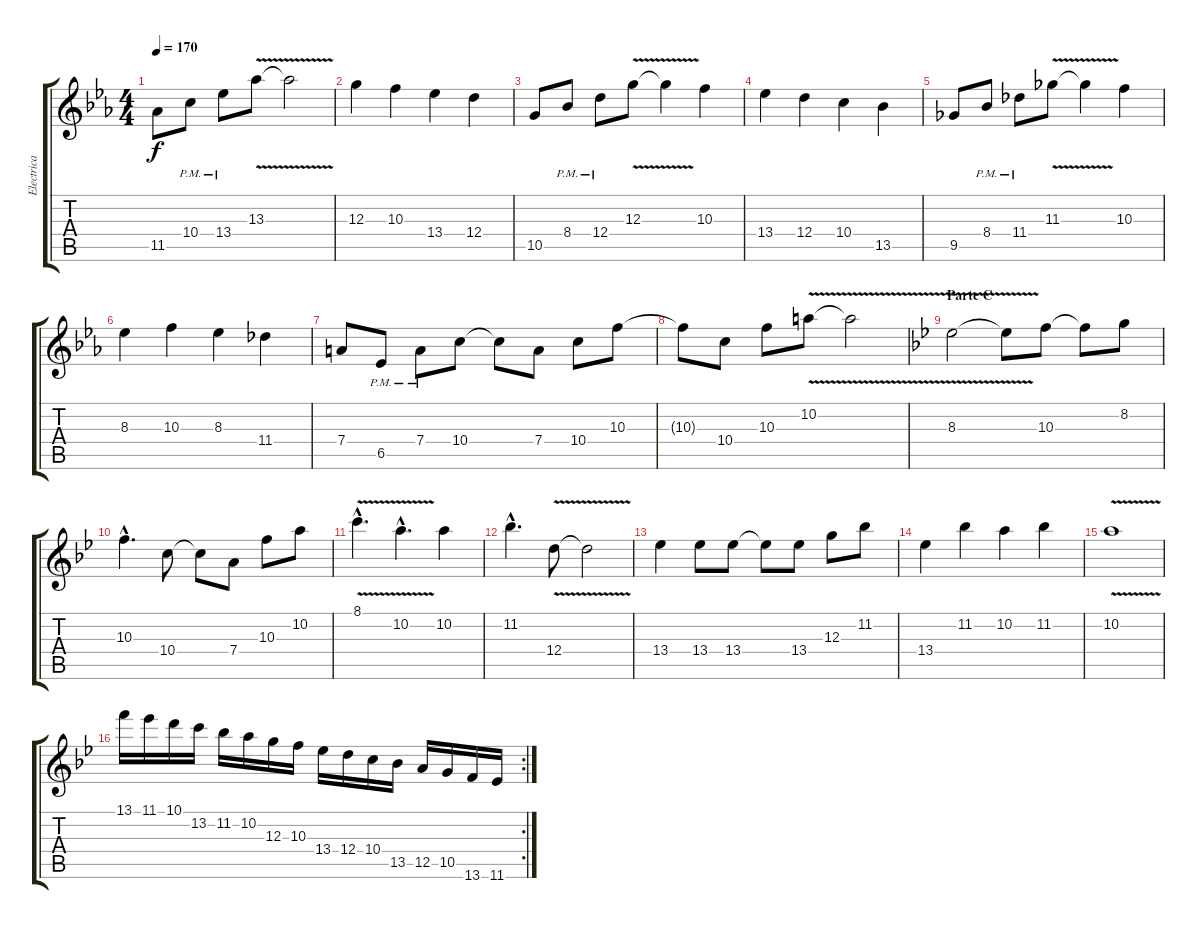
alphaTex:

\track ("Electrica 1" "Electrica ") {instrument distortionguitar}
\staff {score tabs}
\tuning (E4 B3 G3 D3 A2 E2) {hide}
\ts (4 4)
\tempo 170
\clef g2
\ks cminor
11.5.8{dy f} 10.4{pm}.8 13.4{pm}.8 13.3{v}.8 13.3{t}.2 |
12.3.4 10.3.4 13.4.4 12.4.4 |
10.5.8 8.4{pm}.8 12.4{pm}.8 12.3{v}.8 12.3{t}.4 10.3.4 |
13.4.4 12.4.4 10.4.4 13.5.4 |
9.5.8 8.4{pm}.8 11.4{pm}.8 11.3{v}.8 11.3{t}.4 10.3.4 |
8.3.4 10.3.4 8.3.4 11.4.4 |
7.4.8 6.5{pm}.8 7.4{pm}.8 10.4.8 10.4{t}.8 7.4.8 10.4.8 10.3.8 |
10.3{t}.8 10.4.8 10.3.8 10.2{v}.8 10.2{t}.2 |
\section ("" "Parte C")
\ks gminor
8.3{v}.2 8.3{t}.8 10.3.8 10.3{t}.8 8.2.8 |
10.3{hac}.4{d} 10.4.8 10.4{t}.8 7.4.8 10.3.8 10.2.8 |
8.1{v hac}.4{d} 10.2{v hac}.4{d} 10.2.4 |
11.2{hac}.4{d} 12.4{v}.8 12.4{t}.2 |
13.4.4 13.4.8 13.4.8 13.4{t}.8 13.4.8 12.3.8 11.2.8 |
13.4.4 11.2.4 10.2.4 11.2.4 |
10.2{v}.1 |
\rc 2
13.1.16 11.1.16 10.1.16 13.2.16 11.2.16 10.2.16 12.3.16 10.3.16 13.4.16 12.4.16 10.4.16 13.5.16 12.5.16 10.5.16 13.6.16 11.6.16
